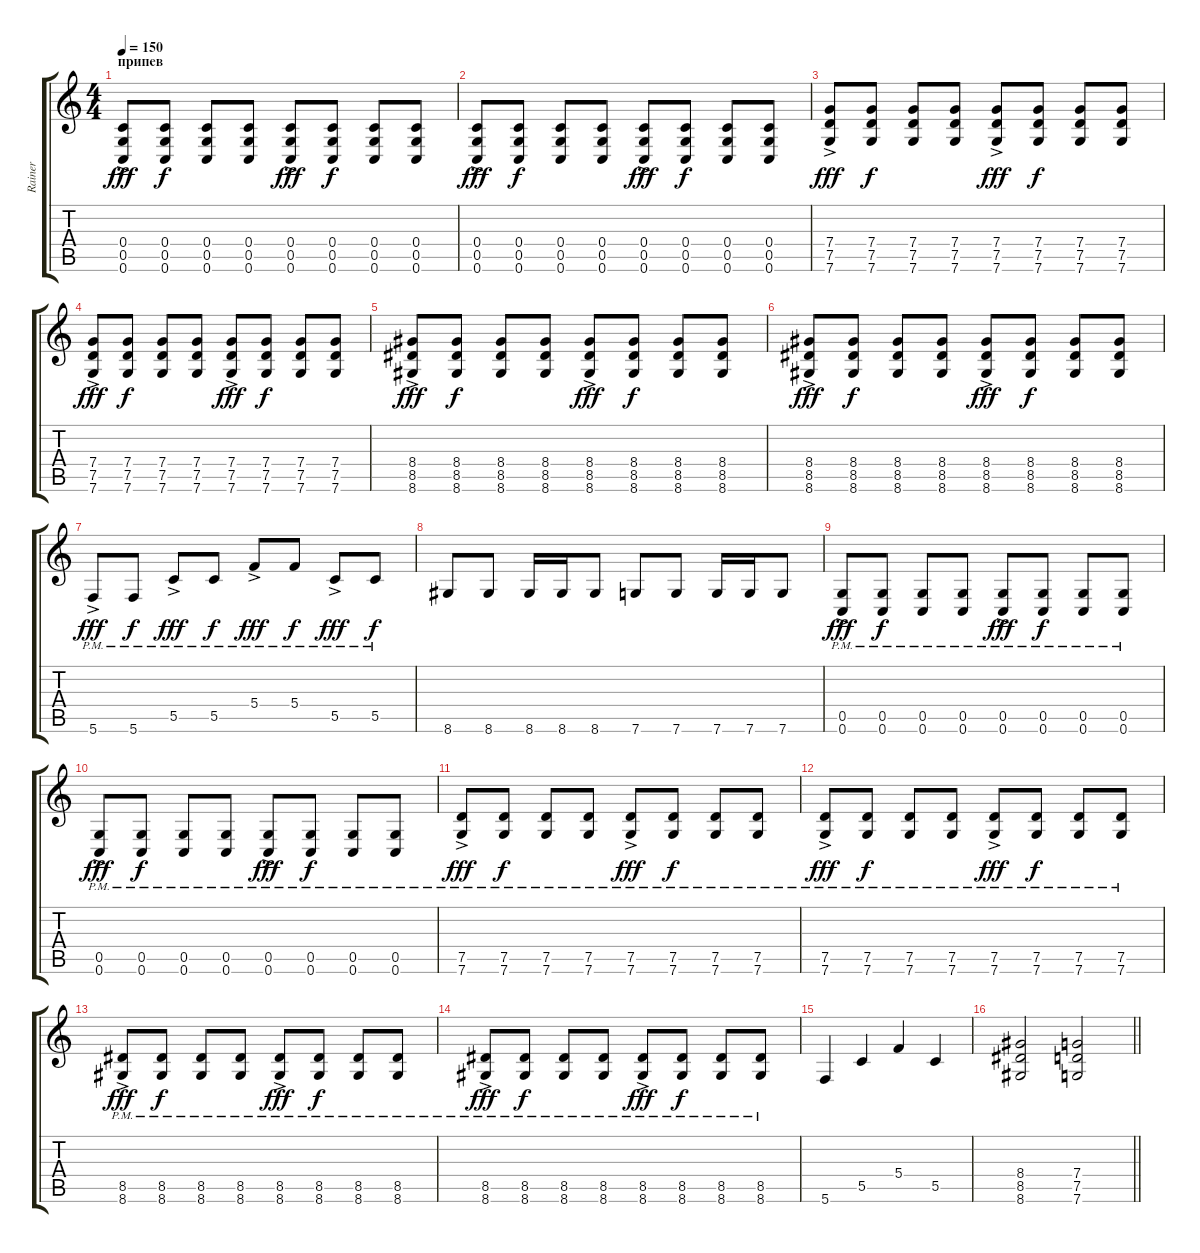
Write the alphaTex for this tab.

\track ("Rainer" "Rainer") {instrument distortionguitar}
\staff {score tabs}
\tuning (D4 A3 F3 C3 G2 C2) {hide}
\ts (4 4)
\section ("" "припев")
\tempo 150
\clef g2
\ks c
(0.4 0.5{ac} 0.6).8{dy fff} (0.4 0.5 0.6).8{dy f} (0.4 0.5 0.6).8 (0.4 0.5 0.6).8 (0.4 0.5{ac} 0.6).8{dy fff} (0.4 0.5 0.6).8{dy f} (0.4 0.5 0.6).8 (0.4 0.5 0.6).8 |
(0.4 0.5{ac} 0.6).8{dy fff} (0.4 0.5 0.6).8{dy f} (0.4 0.5 0.6).8 (0.4 0.5 0.6).8 (0.4 0.5{ac} 0.6).8{dy fff} (0.4 0.5 0.6).8{dy f} (0.4 0.5 0.6).8 (0.4 0.5 0.6).8 |
(7.4 7.5{ac} 7.6).8{dy fff} (7.4 7.5 7.6).8{dy f} (7.4 7.5 7.6).8 (7.4 7.5 7.6).8 (7.4 7.5{ac} 7.6).8{dy fff} (7.4 7.5 7.6).8{dy f} (7.4 7.5 7.6).8 (7.4 7.5 7.6).8 |
(7.4 7.5{ac} 7.6).8{dy fff} (7.4 7.5 7.6).8{dy f} (7.4 7.5 7.6).8 (7.4 7.5 7.6).8 (7.4 7.5{ac} 7.6).8{dy fff} (7.4 7.5 7.6).8{dy f} (7.4 7.5 7.6).8 (7.4 7.5 7.6).8 |
(8.4 8.5{ac} 8.6).8{dy fff} (8.4 8.5 8.6).8{dy f} (8.4 8.5 8.6).8 (8.4 8.5 8.6).8 (8.4 8.5{ac} 8.6).8{dy fff} (8.4 8.5 8.6).8{dy f} (8.4 8.5 8.6).8 (8.4 8.5 8.6).8 |
(8.4 8.5{ac} 8.6).8{dy fff} (8.4 8.5 8.6).8{dy f} (8.4 8.5 8.6).8 (8.4 8.5 8.6).8 (8.4 8.5{ac} 8.6).8{dy fff} (8.4 8.5 8.6).8{dy f} (8.4 8.5 8.6).8 (8.4 8.5 8.6).8 |
5.6{ac pm}.8{dy fff} 5.6{pm}.8{dy f} 5.5{ac pm}.8{dy fff} 5.5{pm}.8{dy f} 5.4{ac pm}.8{dy fff} 5.4{pm}.8{dy f} 5.5{ac pm}.8{dy fff} 5.5{pm}.8{dy f} |
8.6.8 8.6.8 8.6.16 8.6.16 8.6.8 7.6.8 7.6.8 7.6.16 7.6.16 7.6.8 |
(0.5 0.6{ac pm}).8{dy fff} (0.5 0.6{pm}).8{dy f} (0.5 0.6{pm}).8 (0.5 0.6{pm}).8 (0.5 0.6{ac pm}).8{dy fff} (0.5 0.6{pm}).8{dy f} (0.5 0.6{pm}).8 (0.5 0.6{pm}).8 |
(0.5 0.6{ac pm}).8{dy fff} (0.5 0.6{pm}).8{dy f} (0.5 0.6{pm}).8 (0.5 0.6{pm}).8 (0.5 0.6{ac pm}).8{dy fff} (0.5 0.6{pm}).8{dy f} (0.5 0.6{pm}).8 (0.5 0.6{pm}).8 |
(7.5{ac} 7.6{pm}).8{dy fff} (7.5 7.6{pm}).8{dy f} (7.5 7.6{pm}).8 (7.5 7.6{pm}).8 (7.5{ac} 7.6{pm}).8{dy fff} (7.5 7.6{pm}).8{dy f} (7.5 7.6{pm}).8 (7.5 7.6{pm}).8 |
(7.5{ac} 7.6{pm}).8{dy fff} (7.5 7.6{pm}).8{dy f} (7.5 7.6{pm}).8 (7.5 7.6{pm}).8 (7.5{ac} 7.6{pm}).8{dy fff} (7.5 7.6{pm}).8{dy f} (7.5 7.6{pm}).8 (7.5 7.6{pm}).8 |
(8.5{ac} 8.6{pm}).8{dy fff} (8.5 8.6{pm}).8{dy f} (8.5 8.6{pm}).8 (8.5 8.6{pm}).8 (8.5{ac} 8.6{pm}).8{dy fff} (8.5 8.6{pm}).8{dy f} (8.5 8.6{pm}).8 (8.5 8.6{pm}).8 |
(8.5{ac} 8.6{pm}).8{dy fff} (8.5 8.6{pm}).8{dy f} (8.5 8.6{pm}).8 (8.5 8.6{pm}).8 (8.5{ac} 8.6{pm}).8{dy fff} (8.5 8.6{pm}).8{dy f} (8.5 8.6{pm}).8 (8.5 8.6{pm}).8 |
5.6.4 5.5.4 5.4.4 5.5.4 |
\barLineRight lightlight
(8.4 8.5 8.6).2 (7.4 7.5 7.6).2
